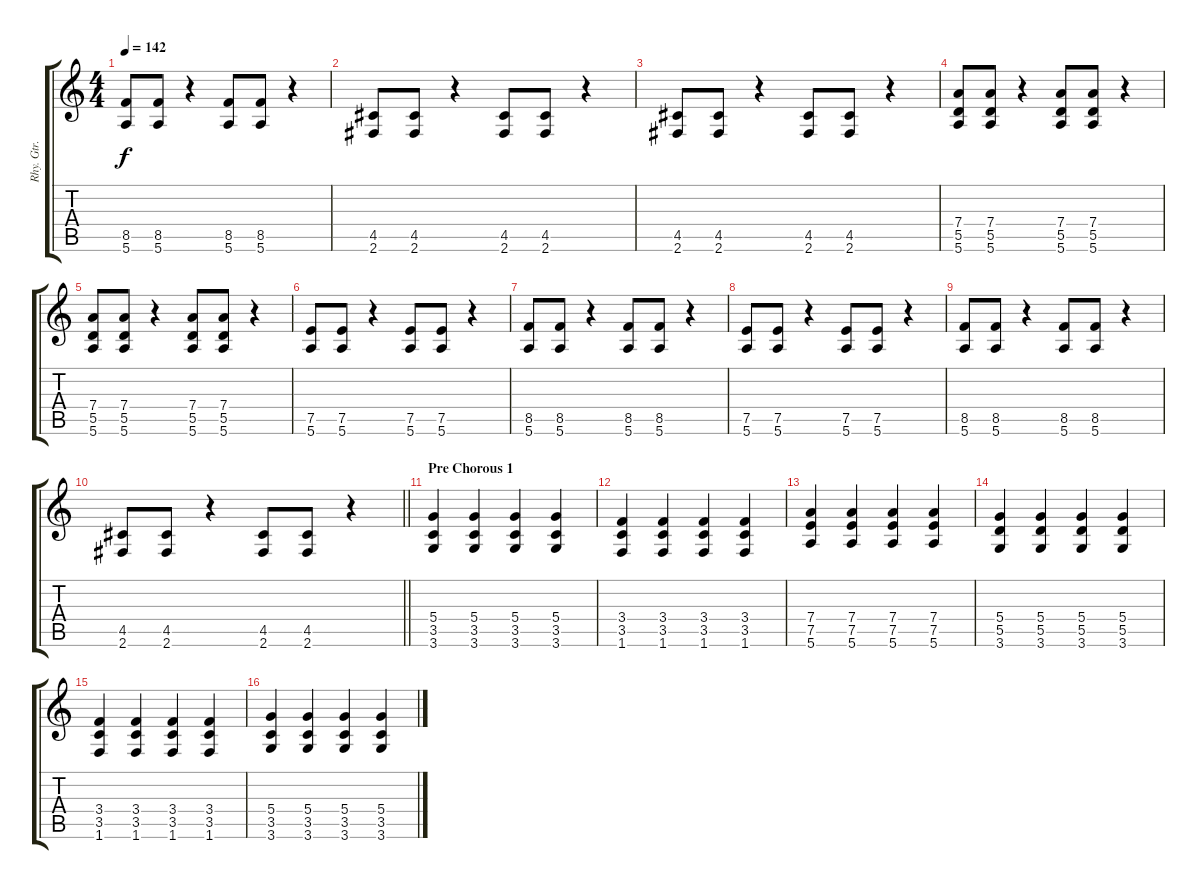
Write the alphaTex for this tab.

\track ("Rhy. Gtr. 1" "Rhy. Gtr. ") {instrument distortionguitar}
\staff {score tabs}
\tuning (E4 B3 G3 D3 A2 E2) {hide}
\ts (4 4)
\tempo 142
\clef g2
\ks c
(8.5 5.6).8{dy f} (8.5 5.6).8 r.4 (8.5 5.6).8 (8.5 5.6).8 r.4 |
(4.5 2.6).8 (4.5 2.6).8 r.4 (4.5 2.6).8 (4.5 2.6).8 r.4 |
(4.5 2.6).8 (4.5 2.6).8 r.4 (4.5 2.6).8 (4.5 2.6).8 r.4 |
(7.4 5.5 5.6).8 (7.4 5.5 5.6).8 r.4 (7.4 5.5 5.6).8 (7.4 5.5 5.6).8 r.4 |
(7.4 5.5 5.6).8 (7.4 5.5 5.6).8 r.4 (7.4 5.5 5.6).8 (7.4 5.5 5.6).8 r.4 |
(7.5 5.6).8 (7.5 5.6).8 r.4 (7.5 5.6).8 (7.5 5.6).8 r.4 |
(8.5 5.6).8 (8.5 5.6).8 r.4 (8.5 5.6).8 (8.5 5.6).8 r.4 |
(7.5 5.6).8 (7.5 5.6).8 r.4 (7.5 5.6).8 (7.5 5.6).8 r.4 |
(8.5 5.6).8 (8.5 5.6).8 r.4 (8.5 5.6).8 (8.5 5.6).8 r.4 |
\barLineRight lightlight
(4.5 2.6).8 (4.5 2.6).8 r.4 (4.5 2.6).8 (4.5 2.6).8 r.4 |
\section ("" "Pre Chorous 1")
(5.4 3.5 3.6).4 (5.4 3.5 3.6).4 (5.4 3.5 3.6).4 (5.4 3.5 3.6).4 |
(3.4 3.5 1.6).4 (3.4 3.5 1.6).4 (3.4 3.5 1.6).4 (3.4 3.5 1.6).4 |
(7.4 7.5 5.6).4 (7.4 7.5 5.6).4 (7.4 7.5 5.6).4 (7.4 7.5 5.6).4 |
(5.4 5.5 3.6).4 (5.4 5.5 3.6).4 (5.4 5.5 3.6).4 (5.4 5.5 3.6).4 |
(3.4 3.5 1.6).4 (3.4 3.5 1.6).4 (3.4 3.5 1.6).4 (3.4 3.5 1.6).4 |
(5.4 3.5 3.6).4 (5.4 3.5 3.6).4 (5.4 3.5 3.6).4 (5.4 3.5 3.6).4
